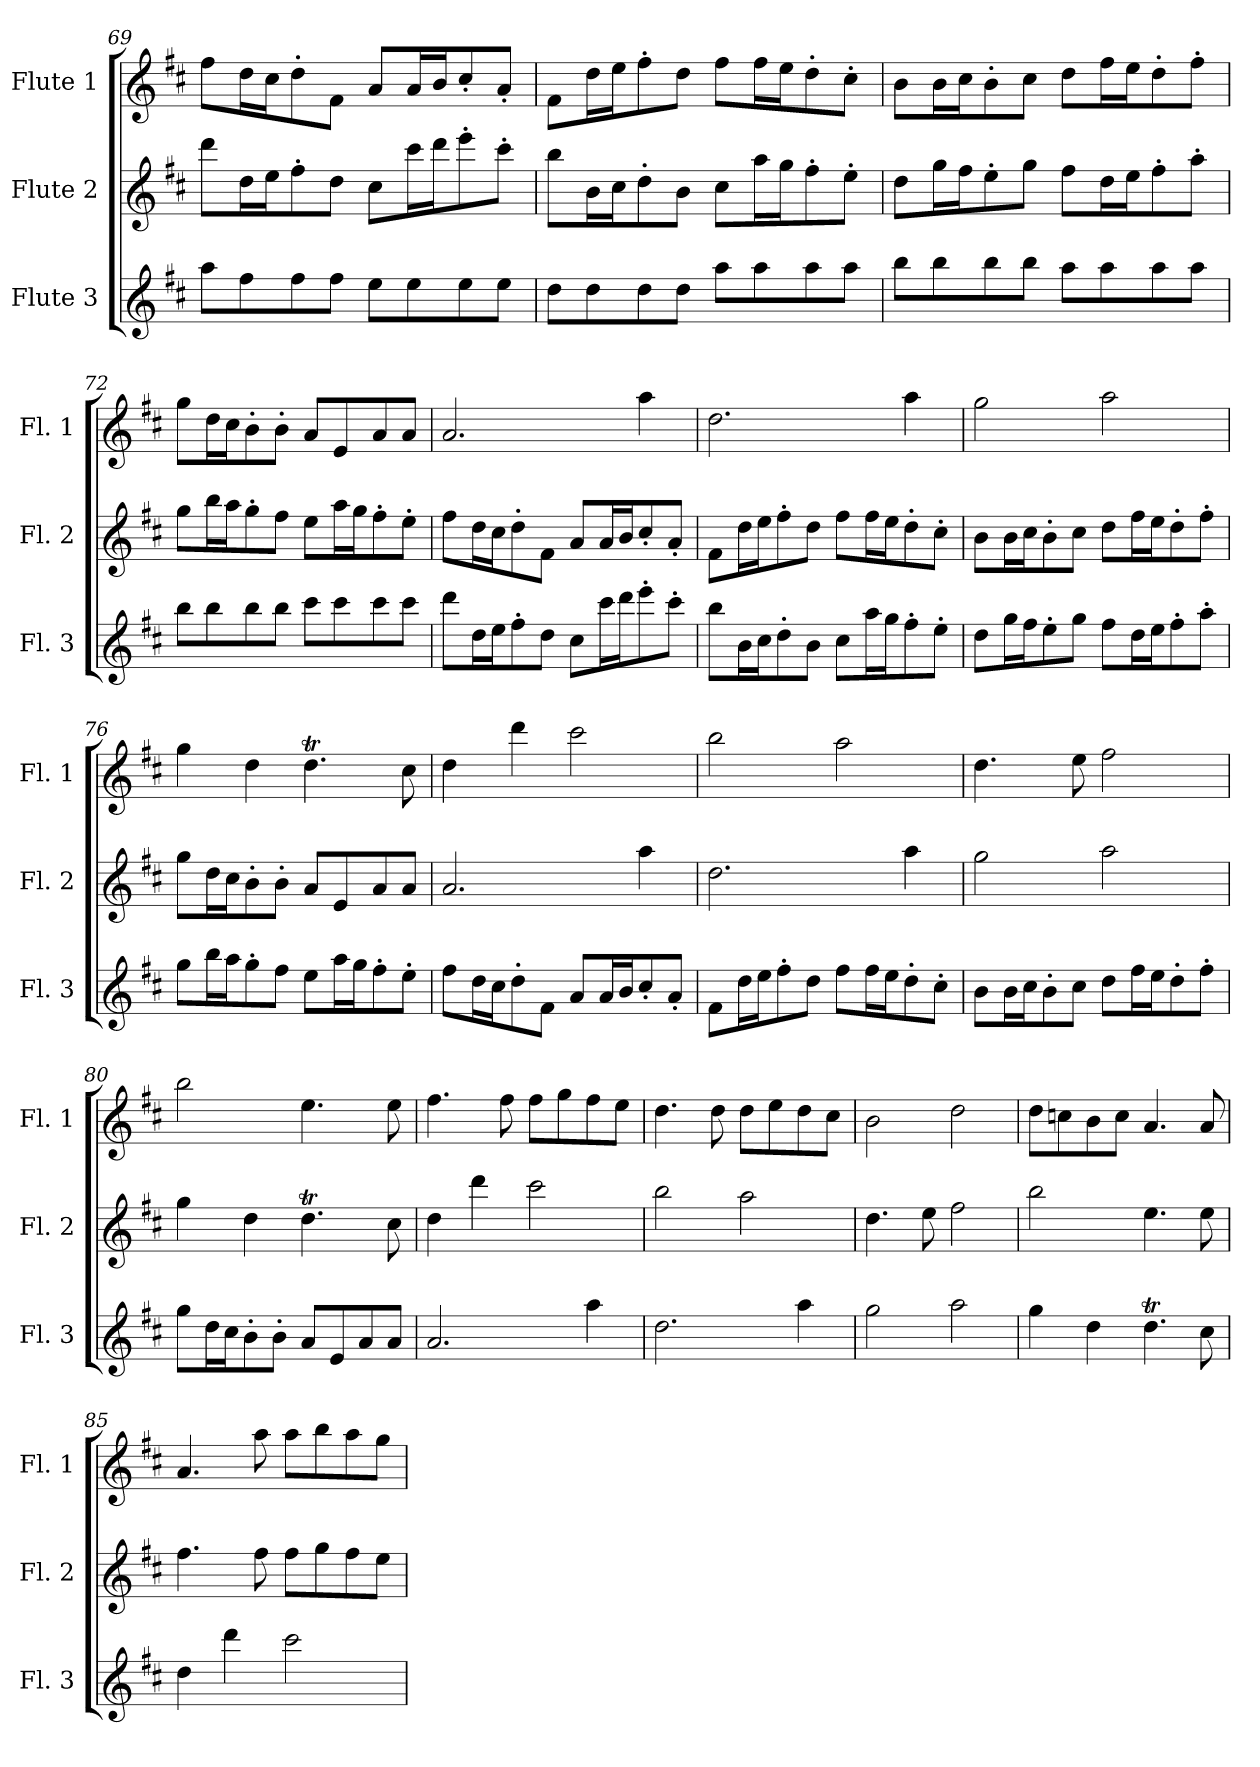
**kern	**kern	**kern
*part3	*part2	*part1
*staff3	*staff2	*staff1
*I"Flute 3	*I"Flute 2	*I"Flute 1
*I'Fl. 3	*I'Fl. 2	*I'Fl. 1
*clefG2	*clefG2	*clefG2
*k[f#c#]	*k[f#c#]	*k[f#c#]
*D:	*D:	*D:
=69	=69	=69
8aa\L	8ddd\L	8ff#\L
8ff#\	16dd\L	16dd\L
.	16ee\J	16cc#\J
8ff#\	8ff#'\	8dd'\
8ff#\J	8dd\J	8f#\J
8ee\L	8cc#\L	8a/L
8ee\	16ccc#\L	16a/L
.	16ddd\J	16b/J
8ee\	8eee'\	8cc#'/
8ee\J	8ccc#'\J	8a'/J
=70	=70	=70
8dd\L	8bb\L	8f#\L
8dd\	16b\L	16dd\L
.	16cc#\J	16ee\J
8dd\	8dd'\	8ff#'\
8dd\J	8b\J	8dd\J
8aa\L	8cc#\L	8ff#\L
8aa\	16aa\L	16ff#\L
.	16gg\J	16ee\J
8aa\	8ff#'\	8dd'\
8aa\J	8ee'\J	8cc#'\J
=71	=71	=71
8bb\L	8dd\L	8b\L
8bb\	16gg\L	16b\L
.	16ff#\J	16cc#\J
8bb\	8ee'\	8b'\
8bb\J	8gg\J	8cc#\J
8aa\L	8ff#\L	8dd\L
8aa\	16dd\L	16ff#\L
.	16ee\J	16ee\J
8aa\	8ff#'\	8dd'\
8aa\J	8aa'\J	8ff#'\J
!!LO:PB:g=z
=72	=72	=72
8bb\L	8gg\L	8gg\L
8bb\	16bb\L	16dd\L
.	16aa\J	16cc#\J
8bb\	8gg'\	8b'\
8bb\J	8ff#\J	8b'\J
8ccc#\L	8ee\L	8a/L
8ccc#\	16aa\L	8e/
.	16gg\J	.
8ccc#\	8ff#'\	8a/
8ccc#\J	8ee'\J	8a/J
=73	=73	=73
8ddd\L	8ff#\L	2.a/
16dd\L	16dd\L	.
16ee\J	16cc#\J	.
8ff#'\	8dd'\	.
8dd\J	8f#\J	.
8cc#\L	8a/L	.
16ccc#\L	16a/L	.
16ddd\J	16b/J	.
8eee'\	8cc#'/	4aa\
8ccc#'\J	8a'/J	.
=74	=74	=74
8bb\L	8f#\L	2.dd\
16b\L	16dd\L	.
16cc#\J	16ee\J	.
8dd'\	8ff#'\	.
8b\J	8dd\J	.
8cc#\L	8ff#\L	.
16aa\L	16ff#\L	.
16gg\J	16ee\J	.
8ff#'\	8dd'\	4aa\
8ee'\J	8cc#'\J	.
=75	=75	=75
8dd\L	8b\L	2gg\
16gg\L	16b\L	.
16ff#\J	16cc#\J	.
8ee'\	8b'\	.
8gg\J	8cc#\J	.
8ff#\L	8dd\L	2aa\
16dd\L	16ff#\L	.
16ee\J	16ee\J	.
8ff#'\	8dd'\	.
8aa'\J	8ff#'\J	.
!!LO:LB:g=z
=76	=76	=76
8gg\L	8gg\L	4gg\
16bb\L	16dd\L	.
16aa\J	16cc#\J	.
8gg'\	8b'\	4dd\
8ff#\J	8b'\J	.
8ee\L	8a/L	4.ddT\
16aa\L	8e/	.
16gg\J	.	.
8ff#'\	8a/	.
8ee'\J	8a/J	8cc#\
=77	=77	=77
8ff#\L	2.a/	4dd\
16dd\L	.	.
16cc#\J	.	.
8dd'\	.	4ddd\
8f#\J	.	.
8a/L	.	2ccc#\
16a/L	.	.
16b/J	.	.
8cc#'/	4aa\	.
8a'/J	.	.
=78	=78	=78
8f#\L	2.dd\	2bb\
16dd\L	.	.
16ee\J	.	.
8ff#'\	.	.
8dd\J	.	.
8ff#\L	.	2aa\
16ff#\L	.	.
16ee\J	.	.
8dd'\	4aa\	.
8cc#'\J	.	.
=79	=79	=79
8b\L	2gg\	4.dd\
16b\L	.	.
16cc#\J	.	.
8b'\	.	.
8cc#\J	.	8ee\
8dd\L	2aa\	2ff#\
16ff#\L	.	.
16ee\J	.	.
8dd'\	.	.
8ff#'\J	.	.
!!LO:LB:g=z
=80	=80	=80
8gg\L	4gg\	2bb\
16dd\L	.	.
16cc#\J	.	.
8b'\	4dd\	.
8b'\J	.	.
8a/L	4.ddT\	4.ee\
8e/	.	.
8a/	.	.
8a/J	8cc#\	8ee\
=81	=81	=81
2.a/	4dd\	4.ff#\
.	4ddd\	.
.	.	8ff#\
.	2ccc#\	8ff#\L
.	.	8gg\
4aa\	.	8ff#\
.	.	8ee\J
=82	=82	=82
2.dd\	2bb\	4.dd\
.	.	8dd\
.	2aa\	8dd\L
.	.	8ee\
4aa\	.	8dd\
.	.	8cc#\J
=83	=83	=83
2gg\	4.dd\	2b\
.	8ee\	.
2aa\	2ff#\	2dd\
=84	=84	=84
4gg\	2bb\	8dd\L
.	.	8ccn\
4dd\	.	8b\
.	.	8cc\J
4.ddT\	4.ee\	4.a/
8cc#\	8ee\	8a/
=85	=85	=85
4dd\	4.ff#\	4.a/
4ddd\	.	.
.	8ff#\	8aa\
2ccc#\	8ff#\L	8aa\L
.	8gg\	8bb\
.	8ff#\	8aa\
.	8ee\J	8gg\J
=	=	=
*-	*-	*-
